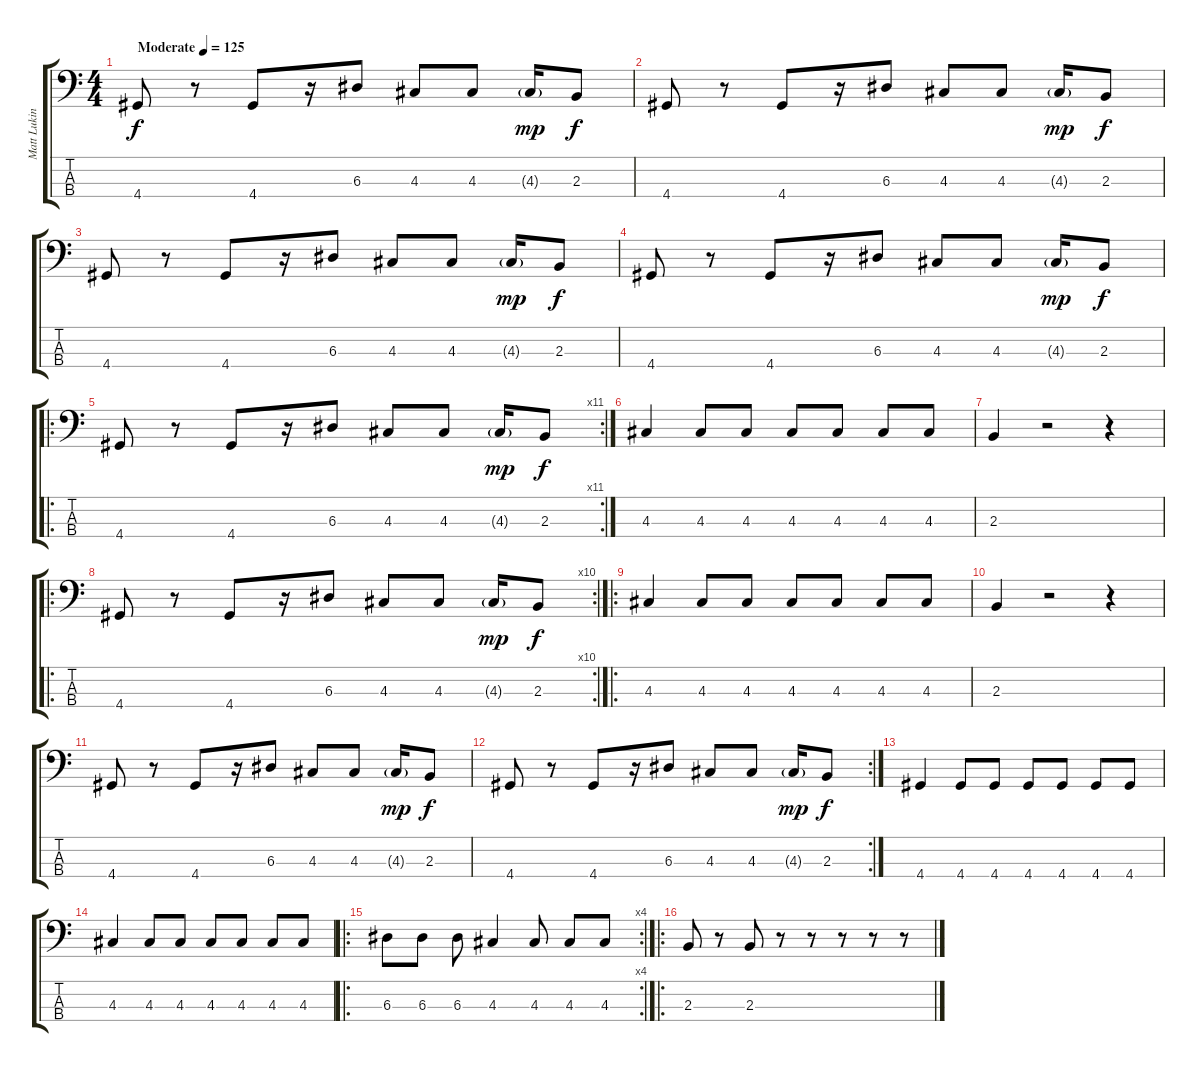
\track ("Matt Lukin - Bass" "Matt Lukin") {instrument electricbasspick}
\staff {score tabs}
\tuning (G2 D2 A1 E1) {hide}
\ts (4 4)
\tempo (125 "Moderate")
\clef f4
\ks c
4.4.8{dy f instrument electricbasspick} r.8 4.4.8 r.16 6.3.8 4.3.8 4.3.8 4.3{g}.16{dy mp} 2.3.8{dy f} |
4.4.8 r.8 4.4.8 r.16 6.3.8 4.3.8 4.3.8 4.3{g}.16{dy mp} 2.3.8{dy f} |
4.4.8 r.8 4.4.8 r.16 6.3.8 4.3.8 4.3.8 4.3{g}.16{dy mp} 2.3.8{dy f} |
4.4.8 r.8 4.4.8 r.16 6.3.8 4.3.8 4.3.8 4.3{g}.16{dy mp} 2.3.8{dy f} |
\ro
\rc 11
4.4.8 r.8 4.4.8 r.16 6.3.8 4.3.8 4.3.8 4.3{g}.16{dy mp} 2.3.8{dy f} |
4.3.4 4.3.8 4.3.8 4.3.8 4.3.8 4.3.8 4.3.8 |
2.3.4 r.2 r.4 |
\ro
\rc 10
4.4.8 r.8 4.4.8 r.16 6.3.8 4.3.8 4.3.8 4.3{g}.16{dy mp} 2.3.8{dy f} |
\ro
4.3.4 4.3.8 4.3.8 4.3.8 4.3.8 4.3.8 4.3.8 |
2.3.4 r.2 r.4 |
4.4.8 r.8 4.4.8 r.16 6.3.8 4.3.8 4.3.8 4.3{g}.16{dy mp} 2.3.8{dy f} |
\rc 2
4.4.8 r.8 4.4.8 r.16 6.3.8 4.3.8 4.3.8 4.3{g}.16{dy mp} 2.3.8{dy f} |
4.4.4 4.4.8 4.4.8 4.4.8 4.4.8 4.4.8 4.4.8 |
4.3.4 4.3.8 4.3.8 4.3.8 4.3.8 4.3.8 4.3.8 |
\ro
\rc 4
6.3.8 6.3.8 6.3.8 4.3.4 4.3.8 4.3.8 4.3.8 |
\ro
2.3.8 r.8 2.3.8 r.8 r.8 r.8 r.8 r.8
